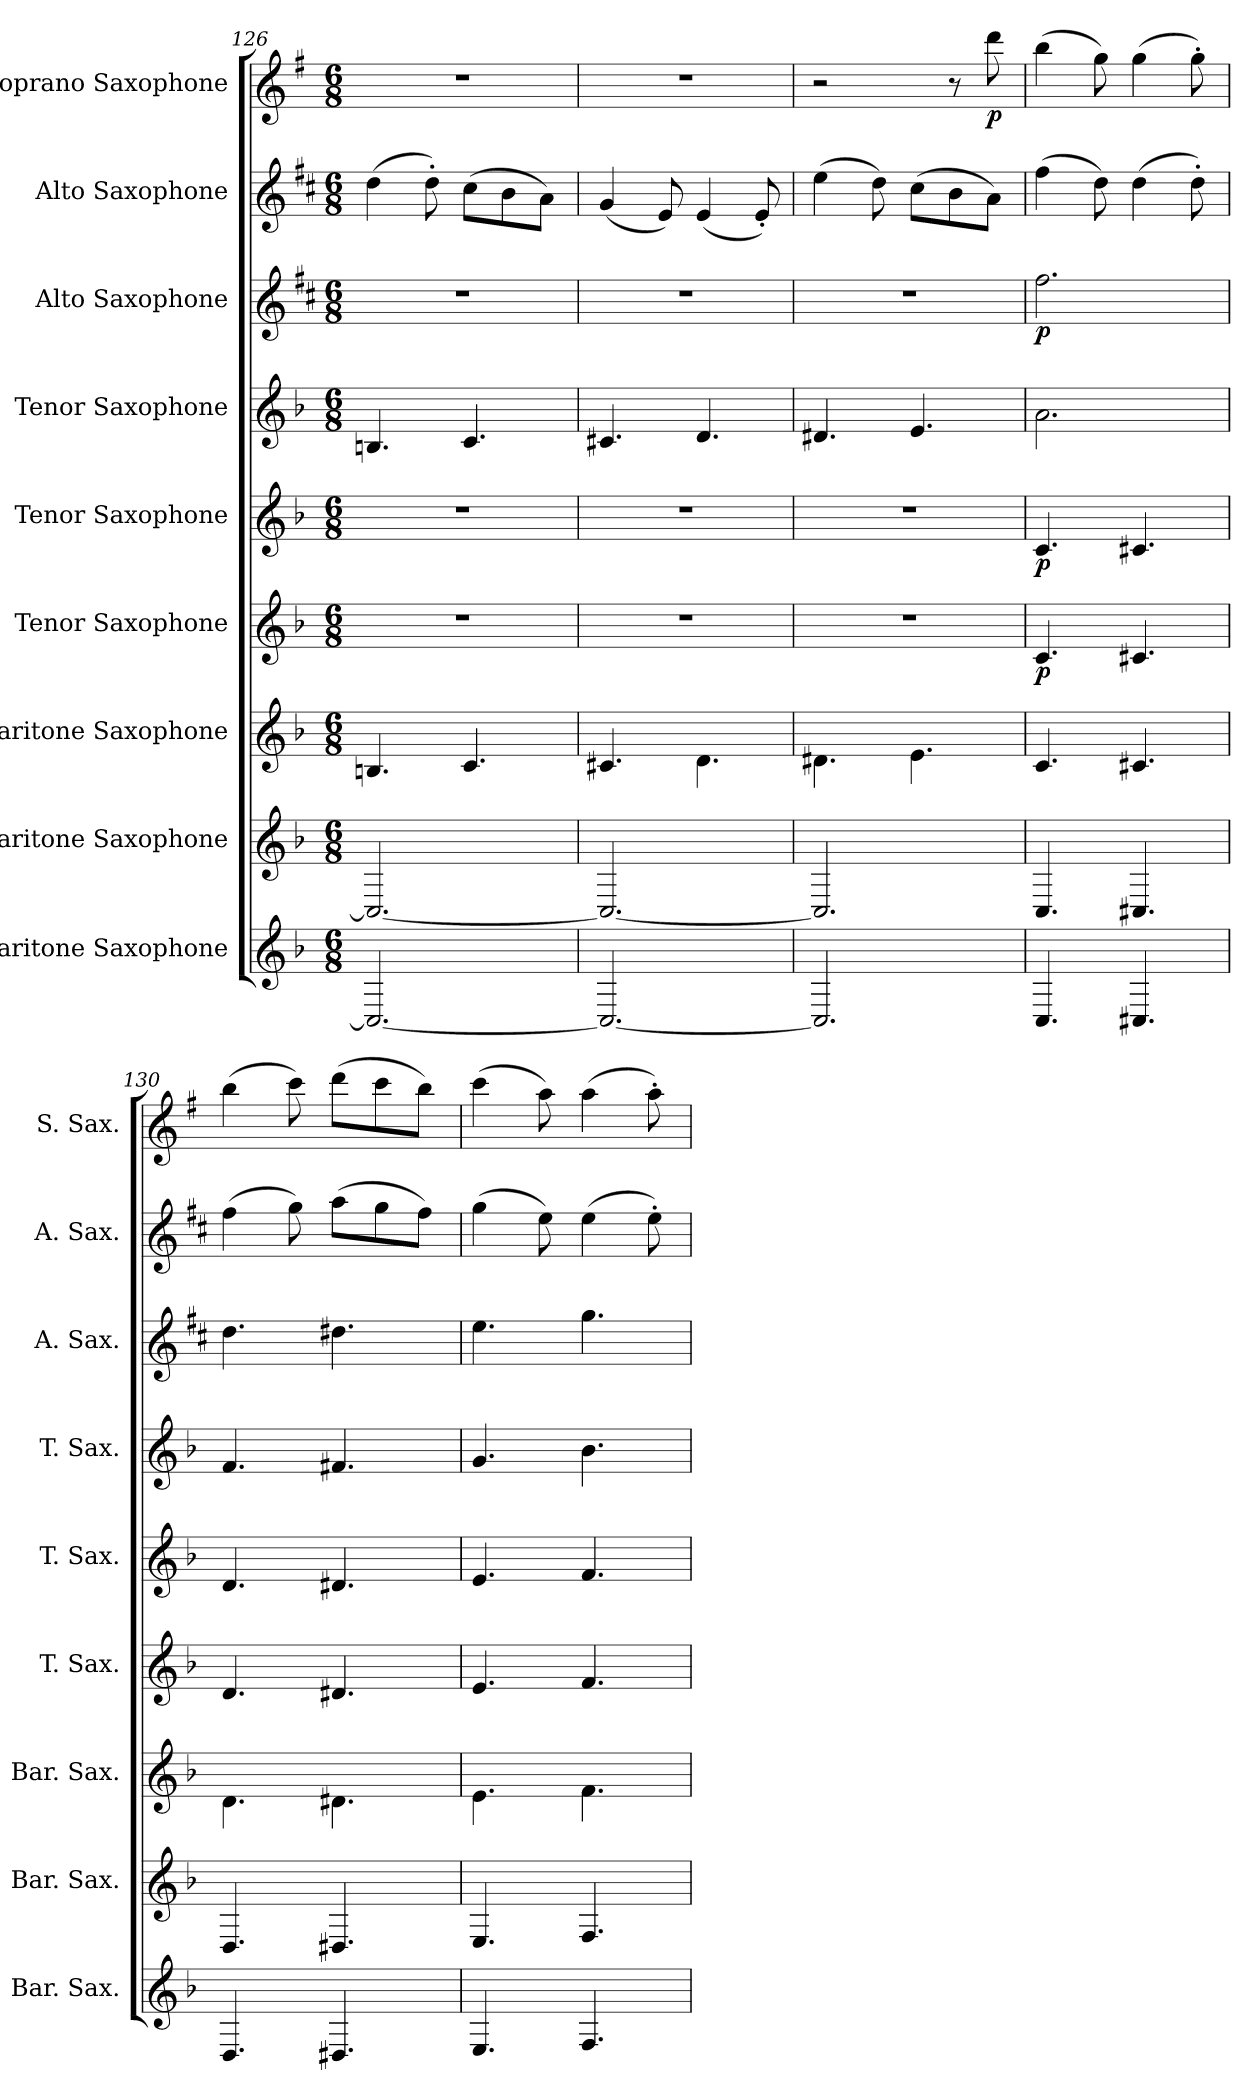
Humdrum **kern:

**kern	**kern	**kern	**kern	**dynam	**kern	**dynam	**kern	**kern	**dynam	**kern	**kern	**dynam
*part9	*part8	*part7	*part6	*part6	*part5	*part5	*part4	*part3	*part3	*part2	*part1	*part1
*staff9	*staff8	*staff7	*staff6	*staff6	*staff5	*staff5	*staff4	*staff3	*staff3	*staff2	*staff1	*staff1
*I"Baritone Saxophone	*I"Baritone Saxophone	*I"Baritone Saxophone	*I"Tenor Saxophone	*	*I"Tenor Saxophone	*	*I"Tenor Saxophone	*I"Alto Saxophone	*	*I"Alto Saxophone	*I"Soprano Saxophone	*
*I'Bar. Sax.	*I'Bar. Sax.	*I'Bar. Sax.	*I'T. Sax.	*	*I'T. Sax.	*	*I'T. Sax.	*I'A. Sax.	*	*I'A. Sax.	*I'S. Sax.	*
*clefG2	*clefG2	*clefG2	*clefG2	*	*clefG2	*	*clefG2	*clefG2	*	*clefG2	*clefG2	*
*ITrd12c21	*ITrd12c21	*ITrd12c21	*ITrd8c14	*	*ITrd8c14	*	*ITrd8c14	*ITrd5c9	*	*ITrd5c9	*ITrd1c2	*
*k[b-]	*k[b-]	*k[b-]	*k[b-]	*	*k[b-]	*	*k[b-]	*k[b-]	*	*k[b-]	*k[b-]	*
*M6/8	*M6/8	*M6/8	*M6/8	*	*M6/8	*	*M6/8	*M6/8	*	*M6/8	*M6/8	*
=126	=126	=126	=126	=126	=126	=126	=126	=126	=126	=126	=126	=126
2.CC/_	2.CC/_	4.BBn/	2.r	.	2.r	.	4.BBn/	2.r	.	(4f\	2.r	.
.	.	.	.	.	.	.	.	.	.	8f'\)	.	.
.	.	4.C/	.	.	.	.	4.C/	.	.	(8e\L	.	.
.	.	.	.	.	.	.	.	.	.	8d\	.	.
.	.	.	.	.	.	.	.	.	.	8c\J)	.	.
=127	=127	=127	=127	=127	=127	=127	=127	=127	=127	=127	=127	=127
2.CC/_	2.CC/_	4.C#X/	2.r	.	2.r	.	4.C#X/	2.r	.	(4B-/	2.r	.
.	.	.	.	.	.	.	.	.	.	8G/)	.	.
.	.	4.D\	.	.	.	.	4.D/	.	.	(4G/	.	.
.	.	.	.	.	.	.	.	.	.	8G'/)	.	.
=128	=128	=128	=128	=128	=128	=128	=128	=128	=128	=128	=128	=128
2.CC/]	2.CC/]	4.D#X\	2.r	.	2.r	.	4.D#X/	2.r	.	(4g\	2r	.
.	.	.	.	.	.	.	.	.	.	8f\)	.	.
.	.	4.E\	.	.	.	.	4.E/	.	.	(8e\L	.	.
.	.	.	.	.	.	.	.	.	.	8d\	8r	.
!	!	!	!	!	!	!	!	!	!	!	!	!LO:DY:b
.	.	.	.	.	.	.	.	.	.	8c\J)	8ccc\	p
=129	=129	=129	=129	=129	=129	=129	=129	=129	=129	=129	=129	=129
!	!	!	!	!LO:DY:b	!	!LO:DY:b	!	!	!LO:DY:b	!	!	!
4.CC/	4.CC/	4.C/	4.C/	p	4.C/	p	2.A\	2.a\	p	(4a\	(4aa\	.
.	.	.	.	.	.	.	.	.	.	8f\)	8ff\)	.
4.CC#X/	4.CC#X/	4.C#X/	4.C#X/	.	4.C#X/	.	.	.	.	(4f\	(4ff\	.
.	.	.	.	.	.	.	.	.	.	8f'\)	8ff'\)	.
!!LO:PB:g=z
=130	=130	=130	=130	=130	=130	=130	=130	=130	=130	=130	=130	=130
4.DD/	4.DD/	4.D\	4.D/	.	4.D/	.	4.F/	4.f\	.	(4a\	(4aa\	.
.	.	.	.	.	.	.	.	.	.	8b-\)	8bb-\)	.
4.DD#X/	4.DD#X/	4.D#X\	4.D#X/	.	4.D#X/	.	4.F#X/	4.f#X\	.	(8cc\L	(8ccc\L	.
.	.	.	.	.	.	.	.	.	.	8b-\	8bb-\	.
.	.	.	.	.	.	.	.	.	.	8a\J)	8aa\J)	.
=131	=131	=131	=131	=131	=131	=131	=131	=131	=131	=131	=131	=131
4.EE/	4.EE/	4.E\	4.E/	.	4.E/	.	4.G/	4.g\	.	(4b-\	(4bb-\	.
.	.	.	.	.	.	.	.	.	.	8g\)	8gg\)	.
4.FF/	4.FF/	4.F\	4.F/	.	4.F/	.	4.B-\	4.b-\	.	(4g\	(4gg\	.
.	.	.	.	.	.	.	.	.	.	8g'\)	8gg'\)	.
=	=	=	=	=	=	=	=	=	=	=	=	=
*-	*-	*-	*-	*-	*-	*-	*-	*-	*-	*-	*-	*-
